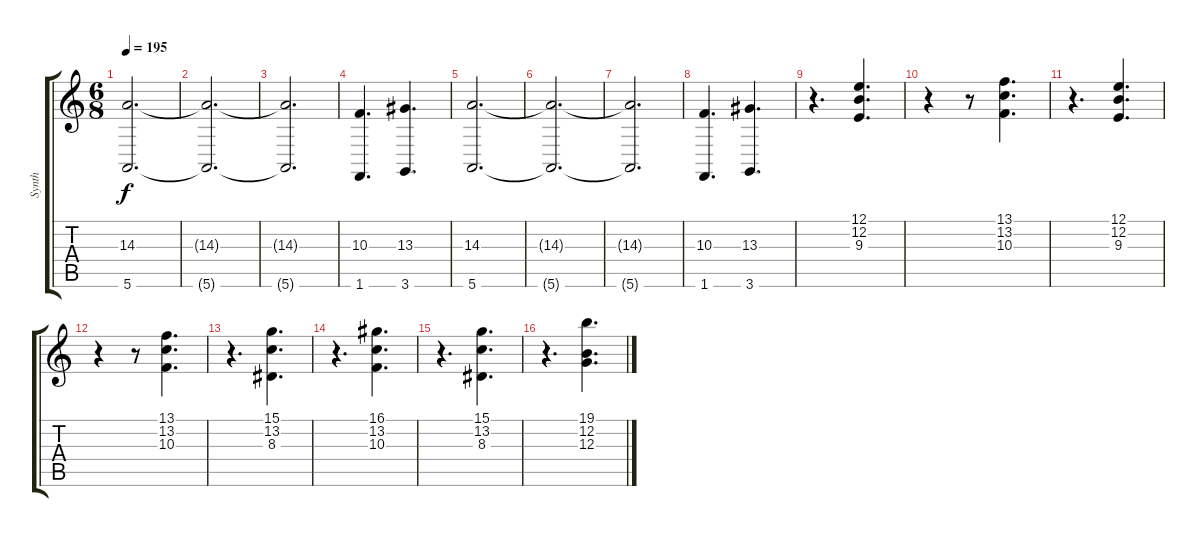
\track ("Synth" "Synth") {instrument stringensemble2}
\staff {score tabs}
\tuning (E4 B3 G3 D3 A2 E2) {hide}
\ts (6 8)
\tempo 195
\clef g2
\ks c
(14.3 5.6).2{d dy f} |
(14.3{t} 5.6{t}).2{d} |
(14.3{t} 5.6{t}).2{d} |
(10.3 1.6).4{d} (13.3 3.6).4{d} |
(14.3 5.6).2{d} |
(14.3{t} 5.6{t}).2{d} |
(14.3{t} 5.6{t}).2{d} |
(10.3 1.6).4{d} (13.3 3.6).4{d} |
r.4{d volume 10} (12.1 12.2 9.3).4{d} |
r.4 r.8 (13.1 13.2 10.3).4{d} |
r.4{d} (12.1 12.2 9.3).4{d} |
r.4 r.8 (13.1 13.2 10.3).4{d} |
r.4{d} (15.1 13.2 8.3).4{d} |
r.4{d} (16.1 13.2 10.3).4{d} |
r.4{d} (15.1 13.2 8.3).4{d} |
r.4{d} (19.1 12.2 12.3).4{d}
